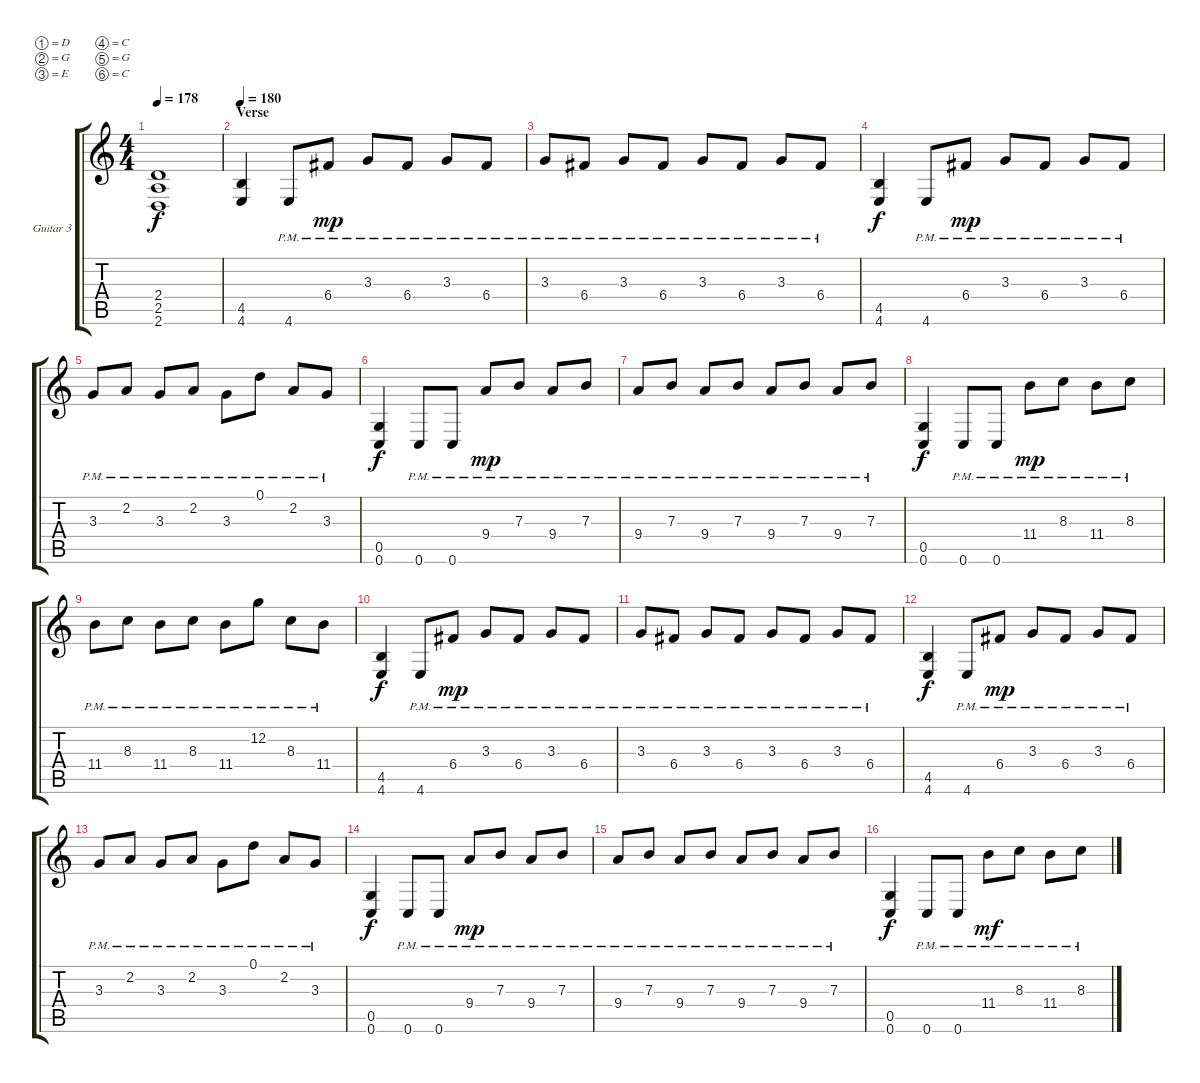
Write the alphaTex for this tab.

\bracketExtendMode groupsimilarinstruments
\firstSystemTrackNameOrientation horizontal
\otherSystemsTrackNameOrientation horizontal
\track ("Additionnal Guitar 1" "Guitar 3") {instrument distortionguitar}
\staff {score tabs}
\tuning (D4 G3 E3 C3 G2 C2)
\ts (4 4)
\tempo 178
\clef g2
\scale
0.333333
\ks c
(2.5 2.6 2.4).1{dy f} |
\section ("" "Verse")
\tempo 180
\scale
0.333333 (4.5 4.6).4 4.6{pm}.8 6.4{pm}.8{dy mp} 3.3{pm}.8 6.4{pm}.8 3.3{pm}.8 6.4{pm}.8 |
\scale
0.333333 3.3{pm}.8 6.4{pm}.8 3.3{pm}.8 6.4{pm}.8 3.3{pm}.8 6.4{pm}.8 3.3{pm}.8 6.4{pm}.8 |
\scale
0.333333 (4.5 4.6).4{dy f} 4.6{pm}.8 6.4{pm}.8{dy mp} 3.3{pm}.8 6.4{pm}.8 3.3{pm}.8 6.4{pm}.8 |
\scale
0.333333 3.3{pm}.8 2.2{pm}.8 3.3{pm}.8 2.2{pm}.8 3.3{pm}.8 0.1{pm}.8 2.2{pm}.8 3.3{pm}.8 |
\scale
0.333333 (0.6 0.5).4{dy f} 0.6{pm}.8 0.6{pm}.8 9.4{pm}.8{dy mp} 7.3{pm}.8 9.4{pm}.8 7.3{pm}.8 |
\scale
0.333333 9.4{pm}.8 7.3{pm}.8 9.4{pm}.8 7.3{pm}.8 9.4{pm}.8 7.3{pm}.8 9.4{pm}.8 7.3{pm}.8 |
\scale
0.333333 (0.6 0.5).4{dy f} 0.6{pm}.8 0.6{pm}.8 11.4{pm}.8{dy mp} 8.3{pm}.8 11.4{pm}.8 8.3{pm}.8 |
\scale
0.333333 11.4{pm}.8 8.3{pm}.8 11.4{pm}.8 8.3{pm}.8 11.4{pm}.8 12.2{pm}.8 8.3{pm}.8 11.4{pm}.8 |
\scale
0.333333 (4.5 4.6).4{dy f} 4.6{pm}.8 6.4{pm}.8{dy mp} 3.3{pm}.8 6.4{pm}.8 3.3{pm}.8 6.4{pm}.8 |
\scale
0.333333 3.3{pm}.8 6.4{pm}.8 3.3{pm}.8 6.4{pm}.8 3.3{pm}.8 6.4{pm}.8 3.3{pm}.8 6.4{pm}.8 |
\scale
0.333333 (4.5 4.6).4{dy f} 4.6{pm}.8 6.4{pm}.8{dy mp} 3.3{pm}.8 6.4{pm}.8 3.3{pm}.8 6.4{pm}.8 |
\scale
0.333333 3.3{pm}.8 2.2{pm}.8 3.3{pm}.8 2.2{pm}.8 3.3{pm}.8 0.1{pm}.8 2.2{pm}.8 3.3{pm}.8 |
\scale
0.333333 (0.6 0.5).4{dy f} 0.6{pm}.8 0.6{pm}.8 9.4{pm}.8{dy mp} 7.3{pm}.8 9.4{pm}.8 7.3{pm}.8 |
\scale
0.333333 9.4{pm}.8 7.3{pm}.8 9.4{pm}.8 7.3{pm}.8 9.4{pm}.8 7.3{pm}.8 9.4{pm}.8 7.3{pm}.8 |
\scale
0.333333 (0.6 0.5).4{dy f} 0.6{pm}.8 0.6{pm}.8 11.4{pm}.8{dy mf} 8.3{pm}.8 11.4{pm}.8 8.3{pm}.8
